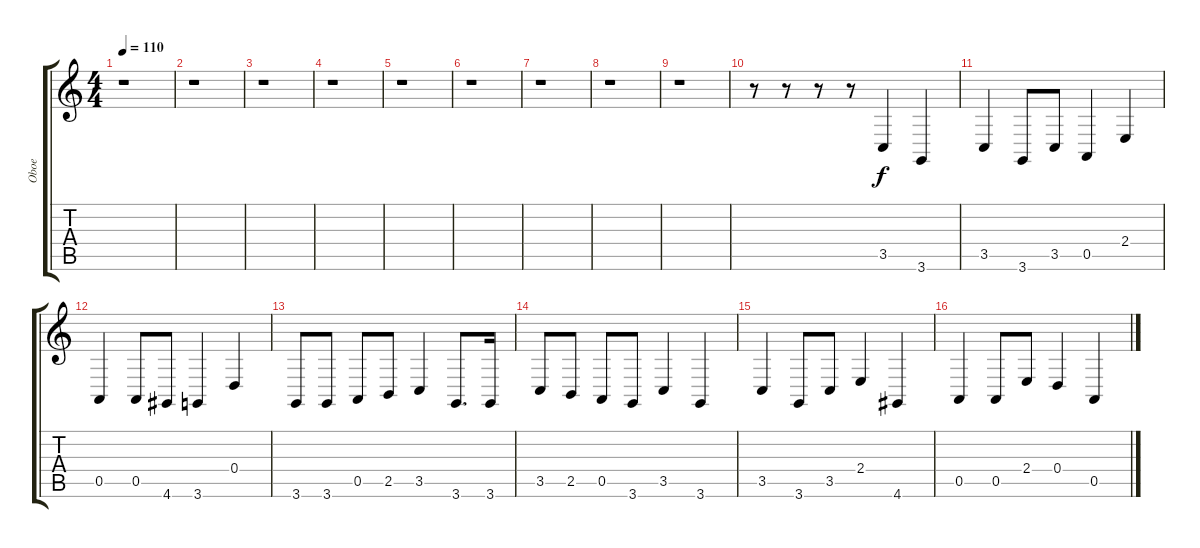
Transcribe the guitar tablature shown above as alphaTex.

\track ("Oboe" "Oboe") {instrument oboe}
\staff {score tabs}
\tuning (E4 B3 G3 D3 A2 E2) {hide}
\ts (4 4)
\tempo 110
\clef g2
\ks c
r.1{dy f} |
r.1 |
r.1 |
r.1 |
r.1 |
r.1 |
r.1 |
r.1 |
r.1 |
r.8 r.8 r.8 r.8 3.5.4 3.6.4 |
3.5.4 3.6.8 3.5.8 0.5.4 2.4.4 |
0.5.4 0.5.8 4.6.8 3.6.4 0.4.4 |
3.6.8 3.6.8 0.5.8 2.5.8 3.5.4 3.6.8{d} 3.6.16 |
3.5.8 2.5.8 0.5.8 3.6.8 3.5.4 3.6.4 |
3.5.4 3.6.8 3.5.8 2.4.4 4.6.4 |
0.5.4 0.5.8 2.4.8 0.4.4 0.5.4
